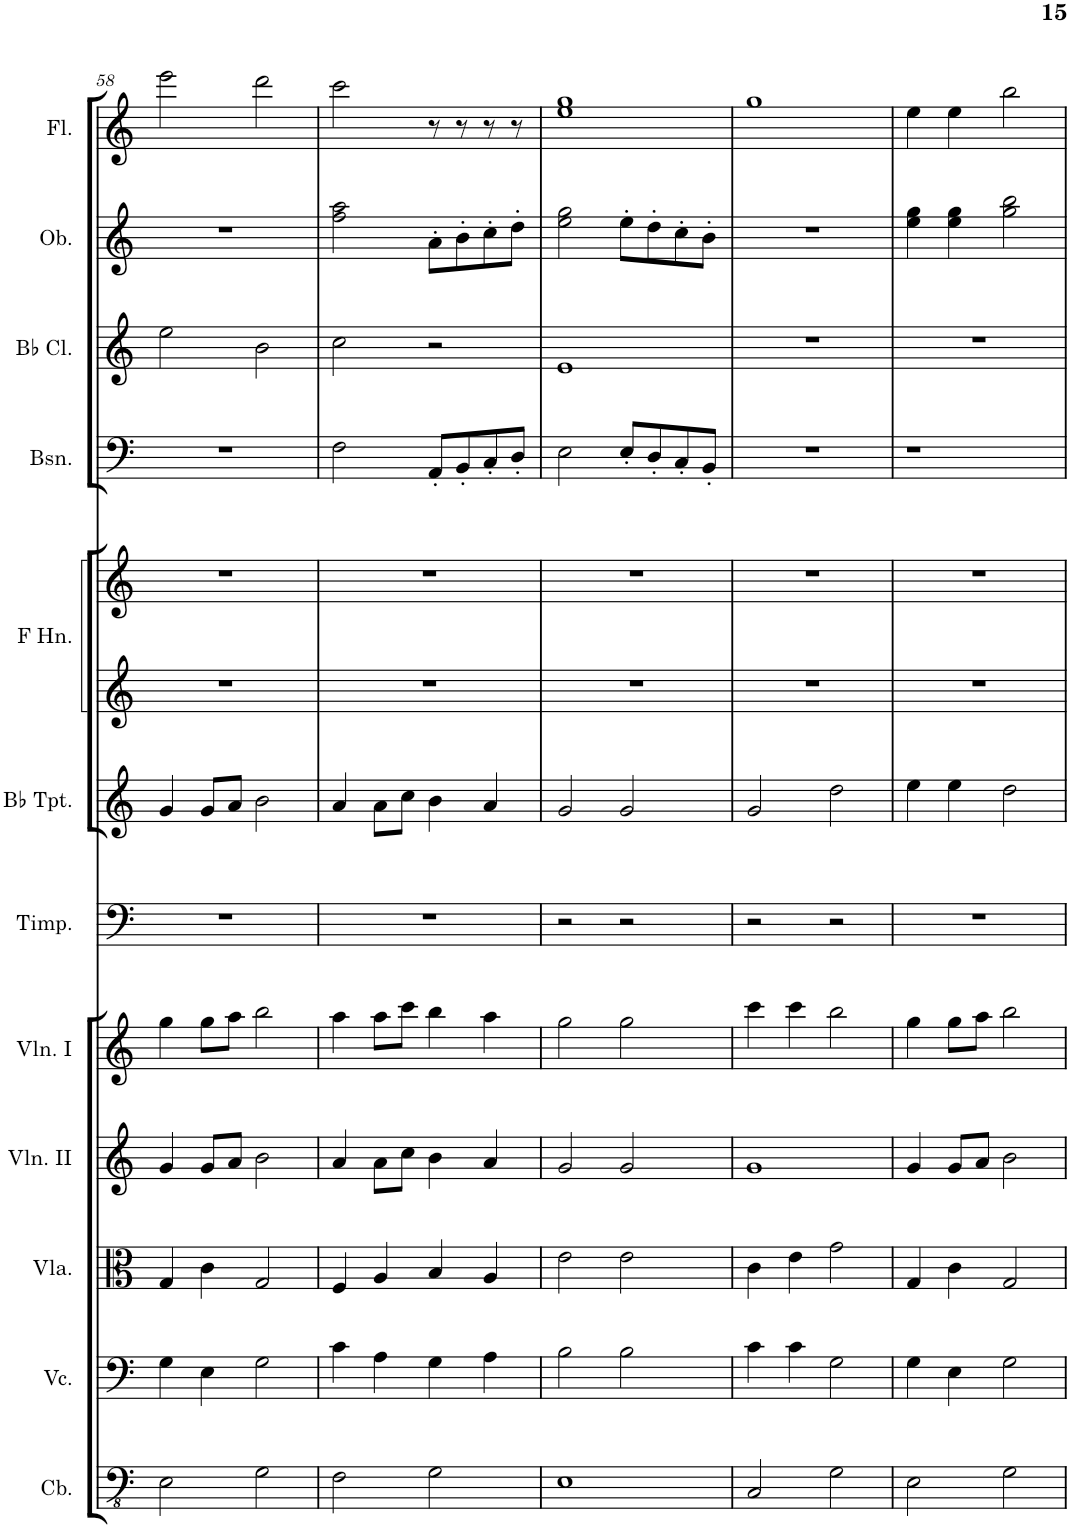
**kern	**kern	**kern	**kern	**kern	**kern	**kern	**kern	**kern	**kern	**kern	**kern	**kern
*part12	*part11	*part10	*part9	*part8	*part7	*part6	*part5	*part5	*part4	*part3	*part2	*part1
*staff13	*staff12	*staff11	*staff10	*staff9	*staff8	*staff7	*staff6	*staff5	*staff4	*staff3	*staff2	*staff1
*I"Contrabasses	*I"Violoncellos	*I"Violas	*I"Violins II	*I"Violins I	*I"Timpani	*I"Trumpets in Bb	*I"Horns in F	*	*I"Bassoons	*I"Clarinets in Bb	*I"Oboes	*I"Flutes
*I'Cb.	*I'Vc.	*I'Vla.	*I'Vln. II	*I'Vln. I	*I'Timp.	*	*	*	*I'Bsn.	*	*I'Ob.	*I'Fl.
!!LO:PB:g=z
*clefFv4	*clefF4	*clefC3	*clefG2	*clefG2	*clefF4	*clefG2	*clefG2	*clefG2	*clefF4	*clefG2	*clefG2	*clefG2
*	*	*	*	*	*	*Trd1c2	*Trd4c7	*Trd4c7	*	*Trd1c2	*	*
*k[]	*k[]	*k[]	*k[]	*k[]	*k[]	*k[]	*k[]	*k[]	*k[]	*k[]	*k[]	*k[]
*M4/4	*M4/4	*M4/4	*M4/4	*M4/4	*M4/4	*M4/4	*M4/4	*M4/4	*M4/4	*M4/4	*M4/4	*M4/4
*met(c)	*met(c)	*met(c)	*met(c)	*met(c)	*met(c)	*met(c)	*met(c)	*met(c)	*met(c)	*met(c)	*met(c)	*met(c)
=58	=58	=58	=58	=58	=58	=58	=58	=58	=58	=58	=58	=58
2EE\	4G\	4G/	4g/	4gg\	1r	4g/	1r	1r	1r	2ee\	1r	2eee\
.	4E\	4c\	8g/L	8gg\L	.	8g/L	.	.	.	.	.	.
.	.	.	8a/J	8aa\J	.	8a/J	.	.	.	.	.	.
2GG\	2G\	2G/	2b\	2bb\	.	2b\	.	.	.	2b\	.	2ddd\
=59	=59	=59	=59	=59	=59	=59	=59	=59	=59	=59	=59	=59
2FF\	4c\	4F/	4a/	4aa\	1r	4a/	1r	1r	2F\	2cc\	2ff\ 2aa\	2ccc\
.	4A\	4A/	8a\L	8aa\L	.	8a\L	.	.	.	.	.	.
.	.	.	8cc\J	8ccc\J	.	8cc\J	.	.	.	.	.	.
2GG\	4G\	4B/	4b\	4bb\	.	4b\	.	.	8AA'/L	2r	8a'\L	8r
.	.	.	.	.	.	.	.	.	8BB'/	.	8b'\	8r
.	4A\	4A/	4a/	4aa\	.	4a/	.	.	8C'/	.	8cc'\	8r
.	.	.	.	.	.	.	.	.	8D'/J	.	8dd'\J	8r
=60	=60	=60	=60	=60	=60	=60	=60	=60	=60	=60	=60	=60
1EE	2B\	2e\	2g/	2gg\	2r	2g/	1r	1r	2E\	1e	2ee\ 2gg\	1ee 1gg
.	2B\	2e\	2g/	2gg\	2r	2g/	.	.	8E'/L	.	8ee'\L	.
.	.	.	.	.	.	.	.	.	8D'/	.	8dd'\	.
.	.	.	.	.	.	.	.	.	8C'/	.	8cc'\	.
.	.	.	.	.	.	.	.	.	8BB'/J	.	8b'\J	.
=61	=61	=61	=61	=61	=61	=61	=61	=61	=61	=61	=61	=61
2CC/	4c\	4c\	1g	4ccc\	2r	2g/	1r	1r	1r	1r	1r	1gg
.	4c\	4e\	.	4ccc\	.	.	.	.	.	.	.	.
2GG\	2G\	2g\	.	2bb\	2r	2dd\	.	.	.	.	.	.
=62	=62	=62	=62	=62	=62	=62	=62	=62	=62	=62	=62	=62
2EE\	4G\	4G/	4g/	4gg\	1r	4ee\	1r	1r	1r	1r	4ee\ 4gg\	4ee\
.	4E\	4c\	8g/L	8gg\L	.	4ee\	.	.	.	.	4ee\ 4gg\	4ee\
.	.	.	8a/J	8aa\J	.	.	.	.	.	.	.	.
2GG\	2G\	2G/	2b\	2bb\	.	2dd\	.	.	.	.	2gg\ 2bb\	2bb\
=	=	=	=	=	=	=	=	=	=	=	=	=
*-	*-	*-	*-	*-	*-	*-	*-	*-	*-	*-	*-	*-
